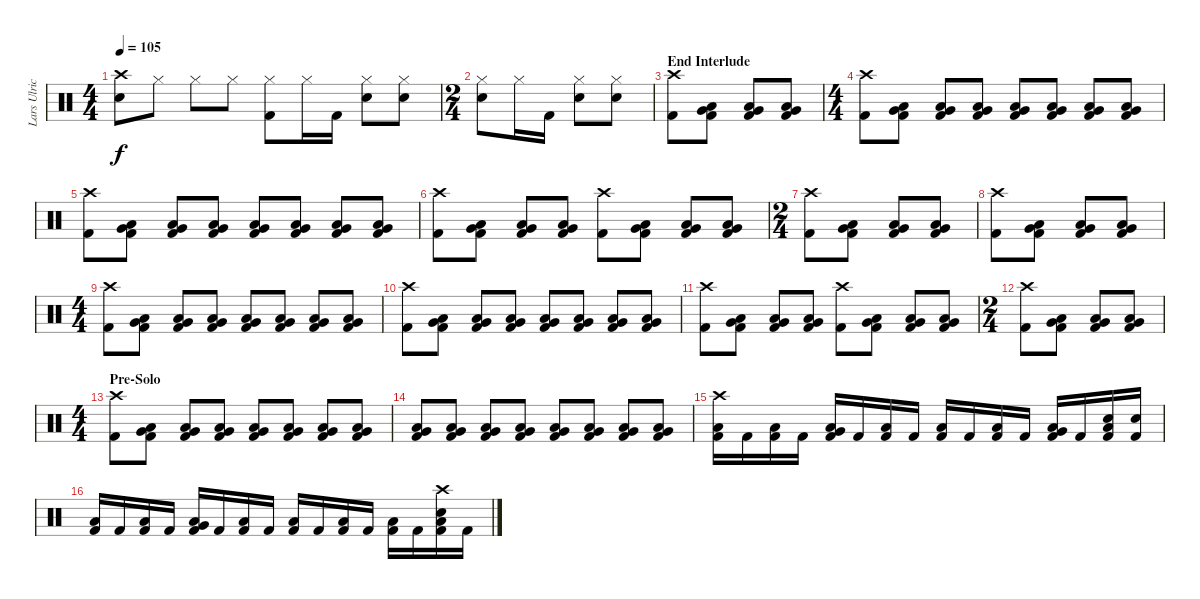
\track ("Lars Ulrich (Drum)" "Lars Ulric") {instrument percussion}
\staff {score}
\articulation defaults
\ts (4 4)
\tempo 105
\clef neutral
\ks c
("Crash high (hit)" "Electric Snare (hit)").8{dy f} "Hi-Hat (closed)".8 "Hi-Hat (closed)".8 "Hi-Hat (closed)".8 ("Hi-Hat (closed)" "Kick (hit) 2").8 "Hi-Hat (closed)".16 "Kick (hit) 2".16 ("Hi-Hat (closed)" "Electric Snare (hit)").8 ("Hi-Hat (closed)" "Electric Snare (hit)").8 |
\ts (2 4)
("Hi-Hat (closed)" "Electric Snare (hit)").8 "Hi-Hat (closed)".16 "Kick (hit) 2".16 ("Hi-Hat (closed)" "Electric Snare (hit)").8 ("Hi-Hat (closed)" "Electric Snare (hit)").8 |
\section ("" "End Interlude")
("Crash high (hit)" "Kick (hit) 2").8 ("Low Floor Tom (hit)" "Kick (hit) 2" "Very Low Tom (hit)").8 ("Low Floor Tom (hit)" "Kick (hit) 2" "Very Low Tom (hit)").8 ("Low Floor Tom (hit)" "Kick (hit) 2" "Very Low Tom (hit)").8 |
\ts (4 4)
("Crash high (hit)" "Kick (hit) 2").8 ("Low Floor Tom (hit)" "Kick (hit) 2" "Very Low Tom (hit)").8 ("Low Floor Tom (hit)" "Kick (hit) 2" "Very Low Tom (hit)").8 ("Low Floor Tom (hit)" "Kick (hit) 2" "Very Low Tom (hit)").8 ("Low Floor Tom (hit)" "Kick (hit) 2" "Very Low Tom (hit)").8 ("Low Floor Tom (hit)" "Kick (hit) 2" "Very Low Tom (hit)").8 ("Low Floor Tom (hit)" "Kick (hit) 2" "Very Low Tom (hit)").8 ("Low Floor Tom (hit)" "Kick (hit) 2" "Very Low Tom (hit)").8 |
("Crash high (hit)" "Kick (hit) 2").8 ("Low Floor Tom (hit)" "Kick (hit) 2" "Very Low Tom (hit)").8 ("Low Floor Tom (hit)" "Kick (hit) 2" "Very Low Tom (hit)").8 ("Low Floor Tom (hit)" "Kick (hit) 2" "Very Low Tom (hit)").8 ("Low Floor Tom (hit)" "Kick (hit) 2" "Very Low Tom (hit)").8 ("Low Floor Tom (hit)" "Kick (hit) 2" "Very Low Tom (hit)").8 ("Low Floor Tom (hit)" "Kick (hit) 2" "Very Low Tom (hit)").8 ("Low Floor Tom (hit)" "Kick (hit) 2" "Very Low Tom (hit)").8 |
("Crash high (hit)" "Kick (hit) 2").8 ("Low Floor Tom (hit)" "Kick (hit) 2" "Very Low Tom (hit)").8 ("Low Floor Tom (hit)" "Kick (hit) 2" "Very Low Tom (hit)").8 ("Low Floor Tom (hit)" "Kick (hit) 2" "Very Low Tom (hit)").8 ("Crash high (hit)" "Kick (hit) 2").8 ("Low Floor Tom (hit)" "Kick (hit) 2" "Very Low Tom (hit)").8 ("Low Floor Tom (hit)" "Kick (hit) 2" "Very Low Tom (hit)").8 ("Low Floor Tom (hit)" "Kick (hit) 2" "Very Low Tom (hit)").8 |
\ts (2 4)
("Crash high (hit)" "Kick (hit) 2").8 ("Low Floor Tom (hit)" "Kick (hit) 2" "Very Low Tom (hit)").8 ("Low Floor Tom (hit)" "Kick (hit) 2" "Very Low Tom (hit)").8 ("Low Floor Tom (hit)" "Kick (hit) 2" "Very Low Tom (hit)").8 |
("Crash high (hit)" "Kick (hit) 2").8 ("Low Floor Tom (hit)" "Kick (hit) 2" "Very Low Tom (hit)").8 ("Low Floor Tom (hit)" "Kick (hit) 2" "Very Low Tom (hit)").8 ("Low Floor Tom (hit)" "Kick (hit) 2" "Very Low Tom (hit)").8 |
\ts (4 4)
("Crash high (hit)" "Kick (hit) 2").8 ("Low Floor Tom (hit)" "Kick (hit) 2" "Very Low Tom (hit)").8 ("Low Floor Tom (hit)" "Kick (hit) 2" "Very Low Tom (hit)").8 ("Low Floor Tom (hit)" "Kick (hit) 2" "Very Low Tom (hit)").8 ("Low Floor Tom (hit)" "Kick (hit) 2" "Very Low Tom (hit)").8 ("Low Floor Tom (hit)" "Kick (hit) 2" "Very Low Tom (hit)").8 ("Low Floor Tom (hit)" "Kick (hit) 2" "Very Low Tom (hit)").8 ("Low Floor Tom (hit)" "Kick (hit) 2" "Very Low Tom (hit)").8 |
("Crash high (hit)" "Kick (hit) 2").8 ("Low Floor Tom (hit)" "Kick (hit) 2" "Very Low Tom (hit)").8 ("Low Floor Tom (hit)" "Kick (hit) 2" "Very Low Tom (hit)").8 ("Low Floor Tom (hit)" "Kick (hit) 2" "Very Low Tom (hit)").8 ("Low Floor Tom (hit)" "Kick (hit) 2" "Very Low Tom (hit)").8 ("Low Floor Tom (hit)" "Kick (hit) 2" "Very Low Tom (hit)").8 ("Low Floor Tom (hit)" "Kick (hit) 2" "Very Low Tom (hit)").8 ("Low Floor Tom (hit)" "Kick (hit) 2" "Very Low Tom (hit)").8 |
("Crash high (hit)" "Kick (hit) 2").8 ("Low Floor Tom (hit)" "Kick (hit) 2" "Very Low Tom (hit)").8 ("Low Floor Tom (hit)" "Kick (hit) 2" "Very Low Tom (hit)").8 ("Low Floor Tom (hit)" "Kick (hit) 2" "Very Low Tom (hit)").8 ("Crash high (hit)" "Kick (hit) 2").8 ("Low Floor Tom (hit)" "Kick (hit) 2" "Very Low Tom (hit)").8 ("Low Floor Tom (hit)" "Kick (hit) 2" "Very Low Tom (hit)").8 ("Low Floor Tom (hit)" "Kick (hit) 2" "Very Low Tom (hit)").8 |
\ts (2 4)
("Crash high (hit)" "Kick (hit) 2").8 ("Low Floor Tom (hit)" "Kick (hit) 2" "Very Low Tom (hit)").8 ("Low Floor Tom (hit)" "Kick (hit) 2" "Very Low Tom (hit)").8 ("Low Floor Tom (hit)" "Kick (hit) 2" "Very Low Tom (hit)").8 |
\ts (4 4)
\section ("" "Pre-Solo")
("Crash high (hit)" "Kick (hit) 2").8 ("Low Floor Tom (hit)" "Very Low Tom (hit)" "Kick (hit) 2").8 ("Low Floor Tom (hit)" "Very Low Tom (hit)" "Kick (hit) 2").8 ("Low Floor Tom (hit)" "Very Low Tom (hit)" "Kick (hit) 2").8 ("Low Floor Tom (hit)" "Very Low Tom (hit)" "Kick (hit) 2").8 ("Low Floor Tom (hit)" "Very Low Tom (hit)" "Kick (hit) 2").8 ("Low Floor Tom (hit)" "Very Low Tom (hit)" "Kick (hit) 2").8 ("Low Floor Tom (hit)" "Very Low Tom (hit)" "Kick (hit) 2").8 |
("Low Floor Tom (hit)" "Very Low Tom (hit)" "Kick (hit) 2").8 ("Low Floor Tom (hit)" "Very Low Tom (hit)" "Kick (hit) 2").8 ("Low Floor Tom (hit)" "Very Low Tom (hit)" "Kick (hit) 2").8 ("Low Floor Tom (hit)" "Very Low Tom (hit)" "Kick (hit) 2").8 ("Low Floor Tom (hit)" "Very Low Tom (hit)" "Kick (hit) 2").8 ("Low Floor Tom (hit)" "Very Low Tom (hit)" "Kick (hit) 2").8 ("Low Floor Tom (hit)" "Very Low Tom (hit)" "Kick (hit) 2").8 ("Low Floor Tom (hit)" "Very Low Tom (hit)" "Kick (hit) 2").8 |
("Crash high (hit)" "Kick (hit) 2" "Low Floor Tom (hit)").16 "Kick (hit) 2".16 ("Low Floor Tom (hit)" "Kick (hit) 2").16 "Kick (hit) 2".16 ("Low Floor Tom (hit)" "Very Low Tom (hit)" "Kick (hit) 2").16 "Kick (hit) 2".16 ("Low Floor Tom (hit)" "Kick (hit) 2").16 "Kick (hit) 2".16 ("Low Floor Tom (hit)" "Kick (hit) 2").16 "Kick (hit) 2".16 ("Low Floor Tom (hit)" "Kick (hit) 2").16 "Kick (hit) 2".16 ("Low Floor Tom (hit)" "Very Low Tom (hit)" "Kick (hit) 2").16 "Kick (hit) 2".16 ("Electric Snare (hit)" "Low Floor Tom (hit)" "Kick (hit) 2").16 ("Electric Snare (hit)" "Kick (hit) 2").16 |
("Low Floor Tom (hit)" "Kick (hit) 2").16 "Kick (hit) 2".16 ("Low Floor Tom (hit)" "Kick (hit) 2").16 "Kick (hit) 2".16 ("Low Floor Tom (hit)" "Very Low Tom (hit)" "Kick (hit) 2").16 "Kick (hit) 2".16 ("Low Floor Tom (hit)" "Kick (hit) 2").16 "Kick (hit) 2".16 ("Low Floor Tom (hit)" "Kick (hit) 2").16 "Kick (hit) 2".16 ("Low Floor Tom (hit)" "Kick (hit) 2").16 "Kick (hit) 2".16 ("Low Floor Tom (hit)" "Kick (hit) 2").16 "Kick (hit) 2".16 ("Crash high (hit)" "Electric Snare (hit)" "Low Floor Tom (hit)" "Kick (hit) 2").16 "Kick (hit) 2".16
